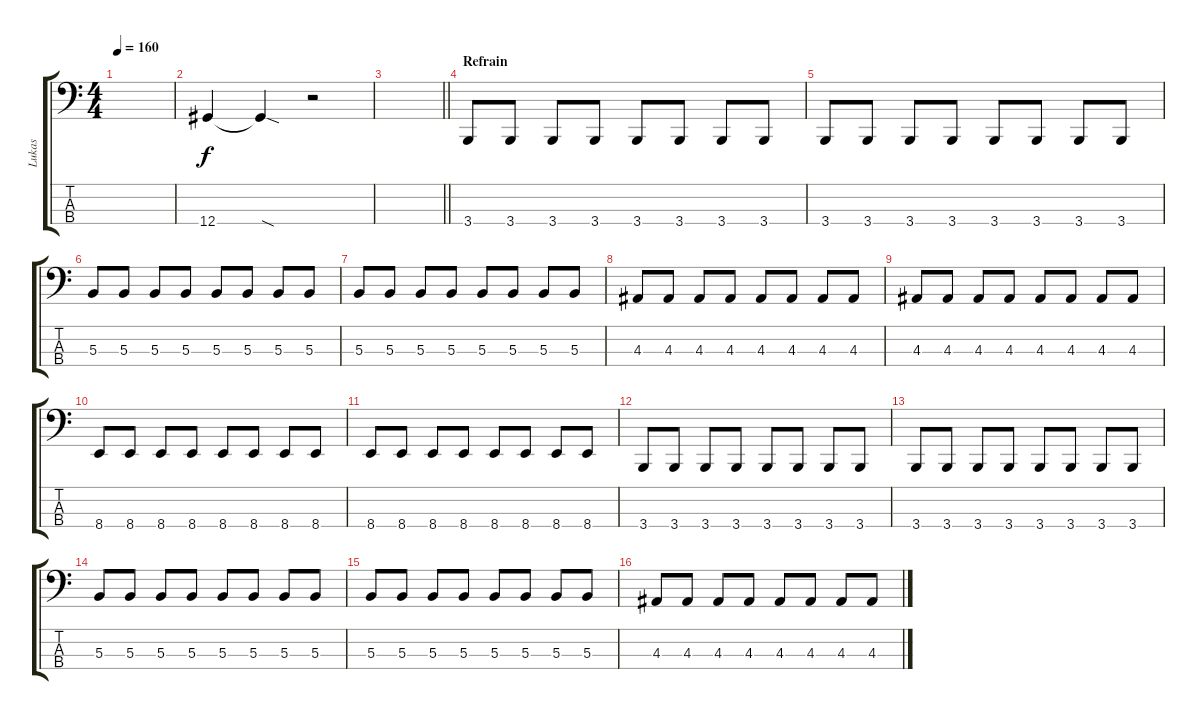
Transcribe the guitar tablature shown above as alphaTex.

\track ("Lukas" "Lukas") {instrument electricbasspick}
\staff {score tabs}
\tuning (E2 B1 Gb1 Ab0) {hide}
\ts (4 4)
\tempo 160
\clef f4
\ks c
|
12.4.4 12.4{sod t}.4 r.2 |
\barLineRight lightlight
|
\section ("" "Refrain")
3.4.8 3.4.8 3.4.8 3.4.8 3.4.8 3.4.8 3.4.8 3.4.8 |
3.4.8 3.4.8 3.4.8 3.4.8 3.4.8 3.4.8 3.4.8 3.4.8 |
5.3.8 5.3.8 5.3.8 5.3.8 5.3.8 5.3.8 5.3.8 5.3.8 |
5.3.8 5.3.8 5.3.8 5.3.8 5.3.8 5.3.8 5.3.8 5.3.8 |
4.3.8 4.3.8 4.3.8 4.3.8 4.3.8 4.3.8 4.3.8 4.3.8 |
4.3.8 4.3.8 4.3.8 4.3.8 4.3.8 4.3.8 4.3.8 4.3.8 |
8.4.8 8.4.8 8.4.8 8.4.8 8.4.8 8.4.8 8.4.8 8.4.8 |
8.4.8 8.4.8 8.4.8 8.4.8 8.4.8 8.4.8 8.4.8 8.4.8 |
3.4.8 3.4.8 3.4.8 3.4.8 3.4.8 3.4.8 3.4.8 3.4.8 |
3.4.8 3.4.8 3.4.8 3.4.8 3.4.8 3.4.8 3.4.8 3.4.8 |
5.3.8 5.3.8 5.3.8 5.3.8 5.3.8 5.3.8 5.3.8 5.3.8 |
5.3.8 5.3.8 5.3.8 5.3.8 5.3.8 5.3.8 5.3.8 5.3.8 |
4.3.8 4.3.8 4.3.8 4.3.8 4.3.8 4.3.8 4.3.8 4.3.8
